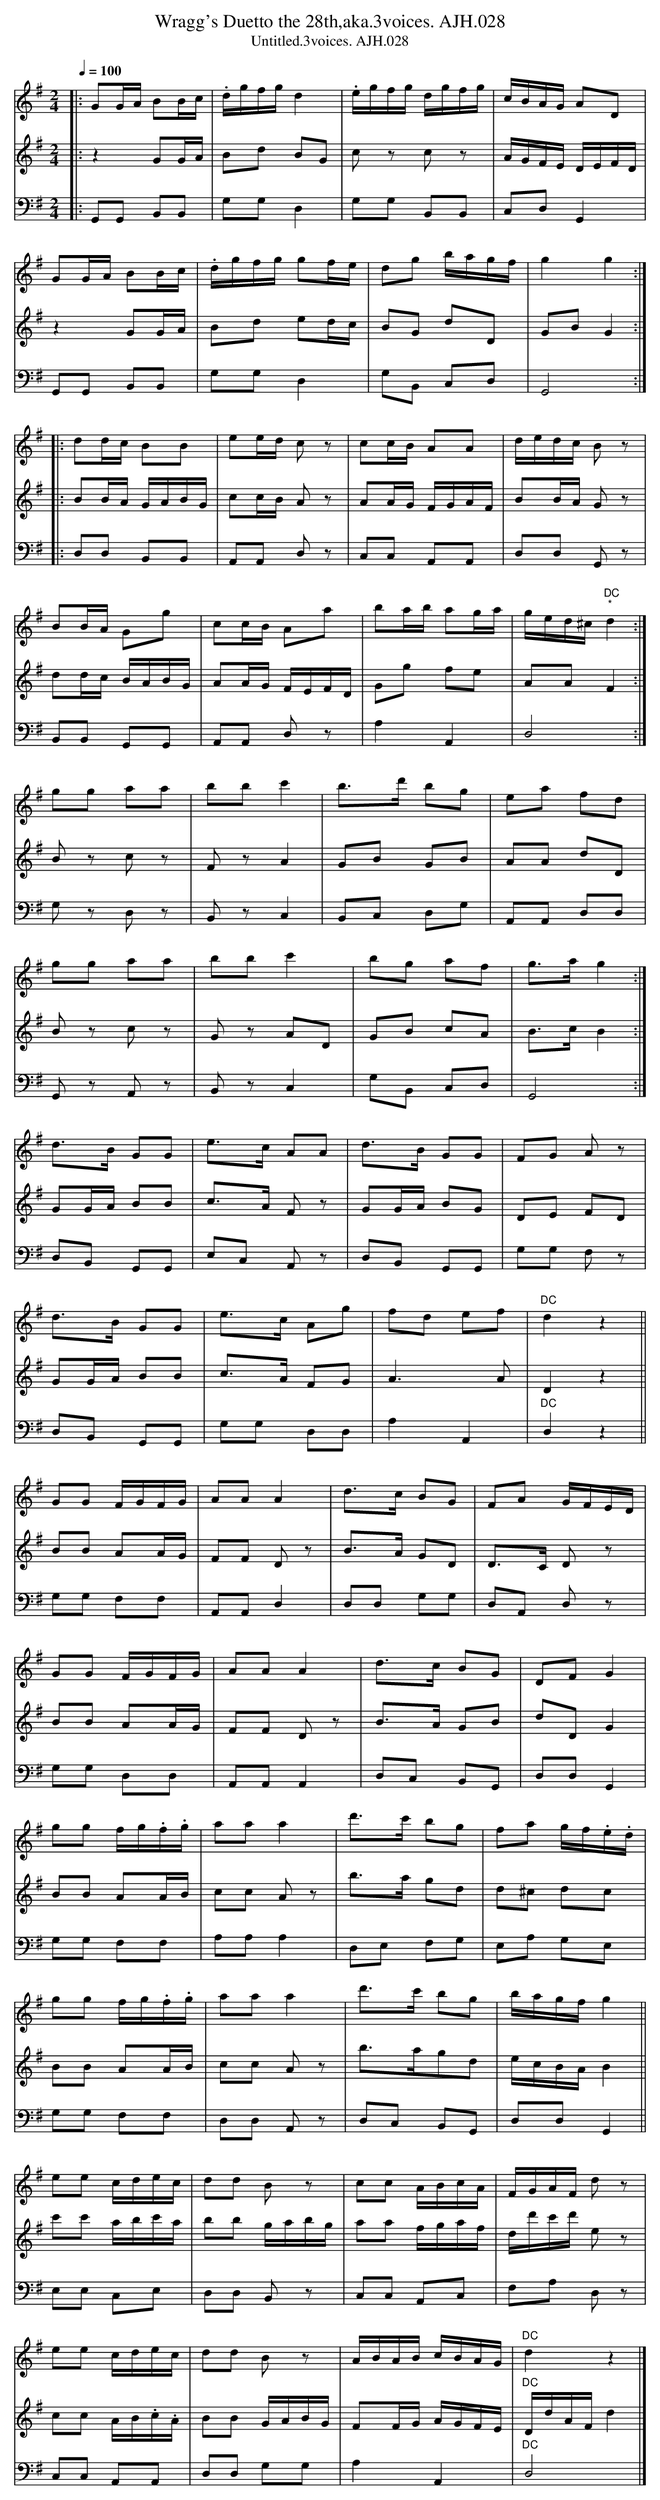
X:1
T:Wragg's Duetto the 28th,aka.3voices. AJH.028
T:Untitled.3voices. AJH.028
M:2/4
L:1/8
Q:1/4=100
V:1
V:2
V:3 clef=bass
K:G
[V:1] |:GG/A/ BB/c/ | .d/g/f/g/ d2 | .e/g/f/g/ d/g/f/g/ | c/B/A/G/ AD |
[V:2] |:z2GG/A/ | Bd BG | cz cz | A/G/F/E/ D/E/F/D/ |
[V:3] |:G,,G,, B,,B,, | G,G, D,2 | G,G, B,,B,, | C,D, G,,2 |
[V:1] GG/A/ BB/c/ | .d/g/f/g/ gf/e/ | dg b/a/g/f/ | g2g2 :|
[V:2] z2GG/A/ | Bd ed/c/ | BG dD | GBG2 :|
[V:3] G,,G,, B,,B,, | G,G, D,2 | G,B,, C,D, | G,,4 :|
[V:1] |: dd/c/ BB | ee/d/ cz | cc/B/ AA | d/e/d/c/ Bz |
[V:2] |: BB/A/ G/A/B/G/ | cc/B/ Az | AA/G/ F/G/A/F/ | BB/A/ Gz |
[V:3] |: D,D, B,,B,, | A,,A,, D,z | C,C, A,,A,, | D,D, G,,z |
[V:1] BB/A/ Gg | cc/B/ Aa | ba/b/ ag/a/ | g/e/d/^c/"DC""*"d2 :|
[V:2] dd/c/ B/A/B/G/ | AA/G/ F/E/F/D/ | Gg fe | AA F2 :|
[V:3] B,,B,, G,,G,, | A,,A,, D,z | A,2A,,2 | D,4 :|
[V:1] gg aa | bb c'2 | b>d' bg | ea fd |
[V:2] Bz cz | FzA2 | GB GB | AA dD |
[V:3] G,z D,z | B,,z C,2 | B,,C, D,G, |A,,A,, D,D, |
[V:1] gg aa | bb c'2 | bg af | g>a g2 :|
[V:2] Bz cz | Gz AD | GB cA | B>c B2 :|
[V:3]  G,,z A,,z | B,,z C,2 | G,B,, C,D, | G,,4 :|
[V:1] d>B GG | e>c AA | d>B GG | FG Az |
[V:2] GG/A/ BB | c>A Fz | GG/A/ BG | DE FD |
[V:3] D,B,, G,,G,, | E,C, A,,z | D,B,, G,,G,, | G,G, F,z |
[V:1] d>B GG | e>c Ag | fd ef | "DC"d2z2 ||
[V:2] GG/A/ BB | c>A FG | A3A | D2z2 ||
[V:3] D,B,, G,,G,, | G,G, D,D, | A,2A,,2 | "DC"D,2z2 ||
[V:1] GG F/G/F/G/ | AAA2 | d>c BG | FA G/F/E/D/ |
[V:2] BB AA/G/ | FF Dz | B>A GD | D>C Dz |
[V:3] G,G, F,F, | A,,A,, D,2 | D,D, G,G, | D,A,, D,z |
[V:1] GG F/G/F/G/ | AAA2 | d>c BG | DFG2 |
[V:2] BB AA/G/ | FF Dz | B>A GB | dD G2 |
[V:3] G,G, D,D, | A,,A,, A,,2 | D,C, B,,G,, | D,D, G,,2 |
[V:1] gg f/g/.f/.g/ | aaa2 | d'>c' bg | fa g/f/.e/.d/ |
[V:2] BB AA/B/ | cc Az | b>a gd | d^c dc |
[V:3] G,G, F,F, | A,A, A,2 | D,E, F,G, | E,A, G,E, |
[V:1] gg f/g/.f/.g/ | aaa2 | d'>c' bg | b/a/g/f/g2 ||
[V:2] BB AA/B/ | cc Az | b>agd | e/c/B/A/B2 ||
[V:3] G,G, F,F, | D,D, A,,z | D,C, B,,G,, | D,D, G,,2 ||
[V:1] ee c/d/e/c/ | dd Bz | cc A/B/c/A/ | F/G/A/F/ dz |
[V:2] c'c' a/b/c'/a/ | bb g/a/b/g/ | aa f/g/a/f/ | d/d'/c'/d'/ ez |
[V:3] E,E, C,E, | D,D, B,,z | C,C, A,,C, | F,A, D,z |
[V:1] ee c/d/e/c/ | dd Bz | A/B/A/B/ c/B/A/G/ | "DC"d2z2|]
[V:2] cc A/B/.c/.A/ | BB G/A/B/G/ | FF/G/ A/G/F/E/ | "DC"D/d/A/F/d2|]
[V:3] C,C, A,,A,, | D,D, G,G, | A,2A,,2 | "DC"D,4|]
